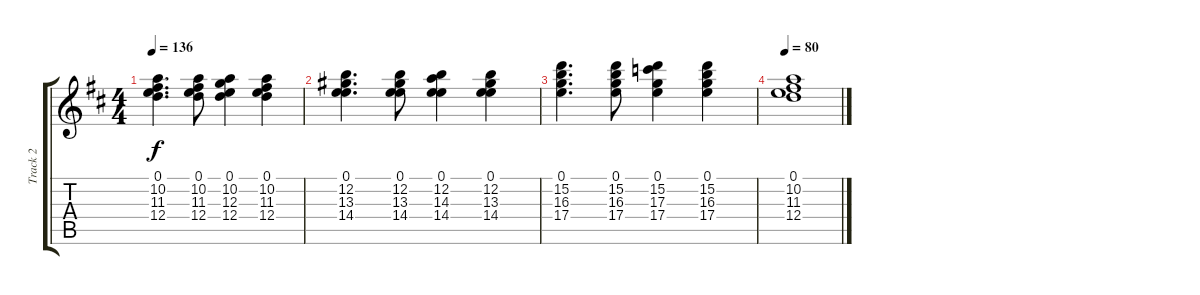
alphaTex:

\track ("Track 2" "Track 2") {instrument acousticguitarsteel}
\staff {score tabs}
\tuning (E4 B3 G3 D3 A2 E2) {hide}
\ts (4 4)
\tempo 136
\clef g2
\ks d
(0.1 10.2 11.3 12.4).4{d dy f} (0.1 10.2 11.3 12.4).8 (0.1 10.2 12.3 12.4).4 (0.1 10.2 11.3 12.4).4 |
(0.1 12.2 13.3 14.4).4{d} (0.1 12.2 13.3 14.4).8 (0.1 12.2 14.3 14.4).4 (0.1 12.2 13.3 14.4).4 |
(0.1 15.2 16.3 17.4).4{d} (0.1 15.2 16.3 17.4).8 (0.1 15.2 17.3 17.4).4 (0.1 15.2 16.3 17.4).4 |
\tempo 80
(0.1 10.2 11.3 12.4).1
